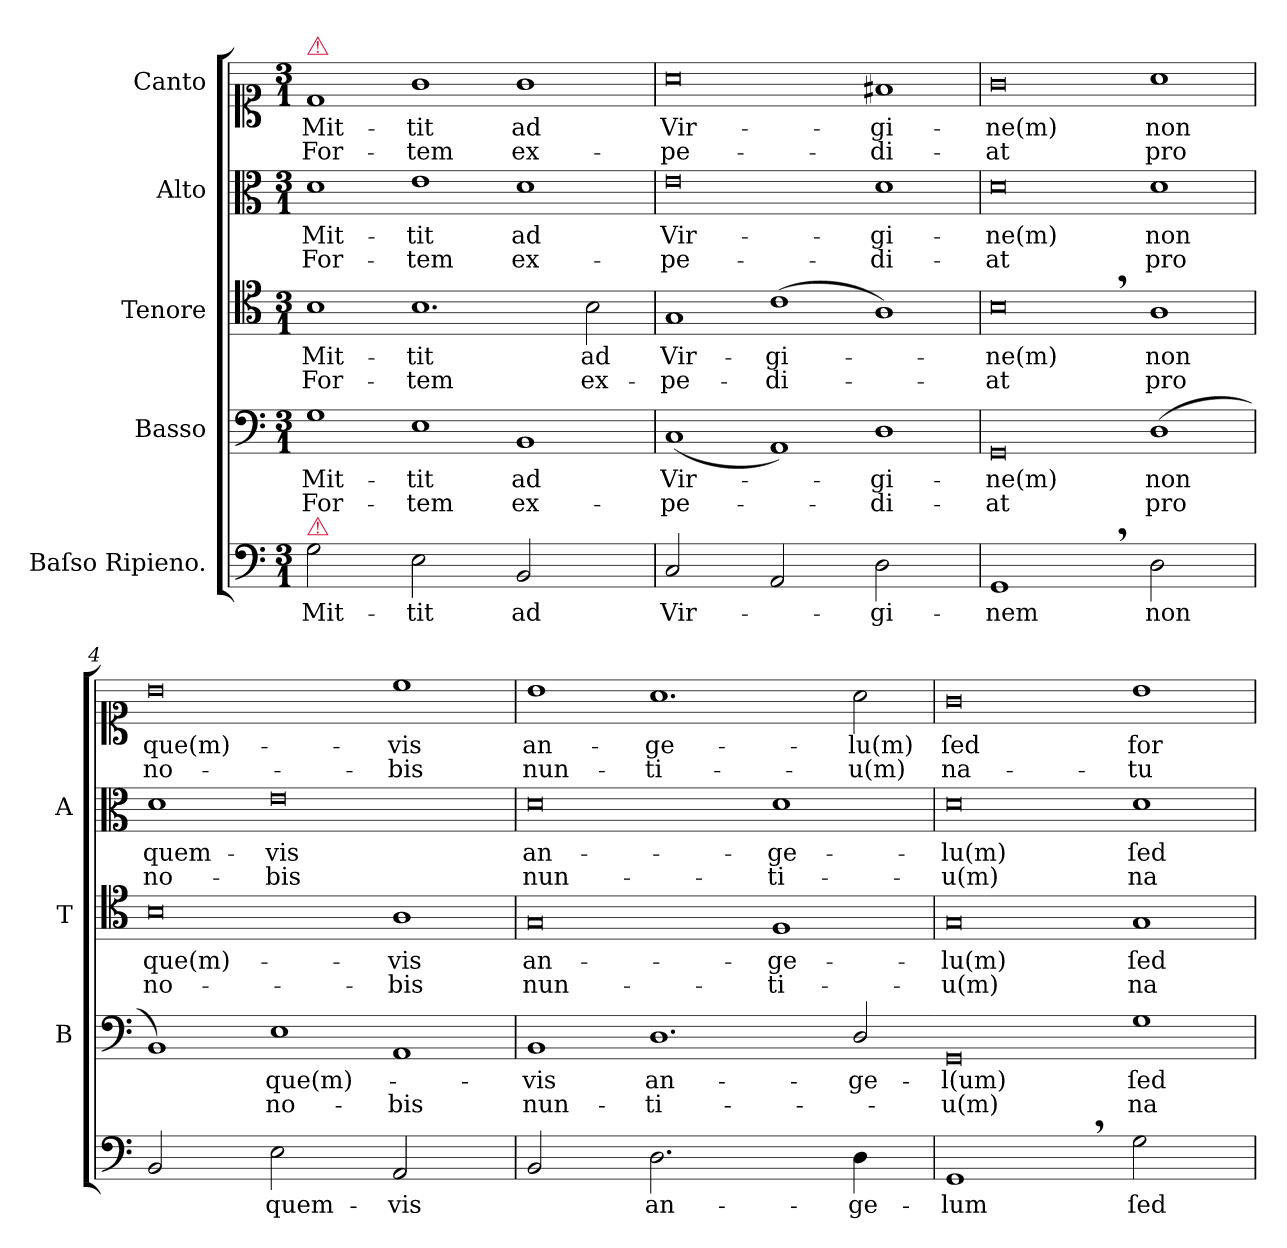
**kern	**text	**kern	**text	**text	**kern	**text	**text	**kern	**text	**text	**kern	**text	**text
*part5	*part5	*part4	*part4	*part4	*part3	*part3	*part3	*part2	*part2	*part2	*part1	*part1	*part1
*staff5	*staff5	*staff4	*staff4	*staff4	*staff3	*staff3	*staff3	*staff2	*staff2	*staff2	*staff1	*staff1	*staff1
*I"Baſso Ripieno.	*	*I"Basso	*	*	*I"Tenore	*	*	*I"Alto	*	*	*I"Canto	*	*
*	*	*I'B	*	*	*I'T	*	*	*I'A	*	*	*	*	*
*clefF4	*	*clefF4	*	*	*clefC4	*	*	*clefC3	*	*	*clefC1	*	*
*k[]	*	*k[]	*	*	*k[]	*	*	*k[]	*	*	*k[]	*	*
*M3/1	*	*M3/1	*	*	*M3/1	*	*	*M3/1	*	*	*M3/1	*	*
=1	=1	=1	=1	=1	=1	=1	=1	=1	=1	=1	=1	=1	=1
!	!	!	!	!	!	!	!	!	!	!	!LO:TX:a:color=crimson:t=⚠	!	!
!LO:TX:a:color=crimson:t=⚠	!	!	!	!	!	!	!	!	!	!	!	!	!
!LO:N:vis=2	!	!	!	!	!	!	!	!	!	!	!	!	!
1G\	Mit-	1G\	Mit-	For-	1B\	Mit-	For-	1d\	Mit-	For-	1d/	Mit-	For-
!LO:N:vis=2	!	!	!	!	!	!	!	!	!	!	!	!	!
1E\	-tit	1E\	-tit	-tem	1.B\	-tit	-tem	1e\	-tit	-tem	1g\	-tit	-tem
!LO:N:vis=2	!	!	!	!	!	!	!	!	!	!	!	!	!
1BB/	ad	1BB/	ad	ex-	.	.	.	1d\	ad	ex-	1g\	ad	ex-
.	.	.	.	.	2B\	ad	ex-	.	.	.	.	.	.
=2	=2	=2	=2	=2	=2	=2	=2	=2	=2	=2	=2	=2	=2
!LO:N:vis=2	!	!	!	!	!	!	!	!	!	!	!	!	!
1C/	Vir-	(>1C/	Vir-	-pe-	1G/	Vir-	-pe-	0e\	Vir-	-pe-	0a\	Vir-	-pe-
!LO:N:vis=2	!	!	!	!	!	!	!	!	!	!	!	!	!
1AA/	.	1AA/)	.	.	(1c\	-gi-	-di-	.	.	.	.	.	.
!LO:N:vis=2	!	!	!	!	!	!	!	!	!	!	!	!	!
1D\	-gi-	1D\	-gi-	-di-	1A\)	.	.	1d\	-gi-	-di-	1f#X/	-gi-	-di-
=3	=3	=3	=3	=3	=3	=3	=3	=3	=3	=3	=3	=3	=3
!LO:N:vis=1	!	!	!	!	!	!	!	!	!	!	!	!	!
0GG,</	-nem	0GG/	-ne(m)	-at	0B,<\	-ne(m)	-at	0d\	-ne(m)	-at	0g\	-ne(m)	-at
!LO:N:vis=2	!	!	!	!	!	!	!	!	!	!	!	!	!
1D\	non	(1D\	non	pro	1A\	non	pro	1d\	non	pro	1a\	non	pro
=4	=4	=4	=4	=4	=4	=4	=4	=4	=4	=4	=4	=4	=4
!LO:N:vis=2	!	!	!	!	!	!	!	!	!	!	!	!	!
1BB/	.	1BB/)	.	.	0B\	que(m)-	no-	1d\	quem-	no-	0b\	que(m)-	no-
!LO:N:vis=2	!	!	!	!	!	!	!	!	!	!	!	!	!
1E\	quem-	1E\	que(m)-	no-	.	.	.	0e\	-vis	-bis	.	.	.
!LO:N:vis=2	!	!	!	!	!	!	!	!	!	!	!	!	!
1AA/	-vis	1AA/	.	-bis	1A\	-vis	-bis	.	.	.	1cc\	-vis	-bis
=5	=5	=5	=5	=5	=5	=5	=5	=5	=5	=5	=5	=5	=5
!LO:N:vis=2	!	!	!	!	!	!	!	!	!	!	!	!	!
1BB/	.	1BB/	-vis	nun-	0G/	an-	nun-	0d\	an-	nun-	1b\	an-	nun-
!LO:N:vis=2.	!	!	!	!	!	!	!	!	!	!	!	!	!
1.D\	an-	1.D\	an-	-ti-	.	.	.	.	.	.	1.a\	-ge-	-ti-
.	.	.	.	.	1F/	-ge-	-ti-	1d\	-ge-	-ti-	.	.	.
!LO:N:vis=4	!	!	!	!	!	!	!	!	!	!	!	!	!
2D\	-ge-	2D/	-ge-	.	.	.	.	.	.	.	2a\	-lu(m)	-u(m)
=6	=6	=6-	=6	=6	=6	=6	=6	=6	=6	=6	=6	=6	=6
!LO:N:vis=1	!	!	!	!	!	!	!	!	!	!	!	!	!
0GG,</	-lum	0GG/	-l(um)	-u(m)	0G/	lu(m)	u(m)	0d\	lu(m)	u(m)	0g\	ſed	na-
!LO:N:vis=2	!	!	!	!	!	!	!	!	!	!	!	!	!
1G\	ſed	1G\	ſed	na-	1G/	ſed	na-	1d\	ſed	na-	1b\	for-	-tu-
=	=	=	=	=	=	=	=	=	=	=	=	=	=
*-	*-	*-	*-	*-	*-	*-	*-	*-	*-	*-	*-	*-	*-
